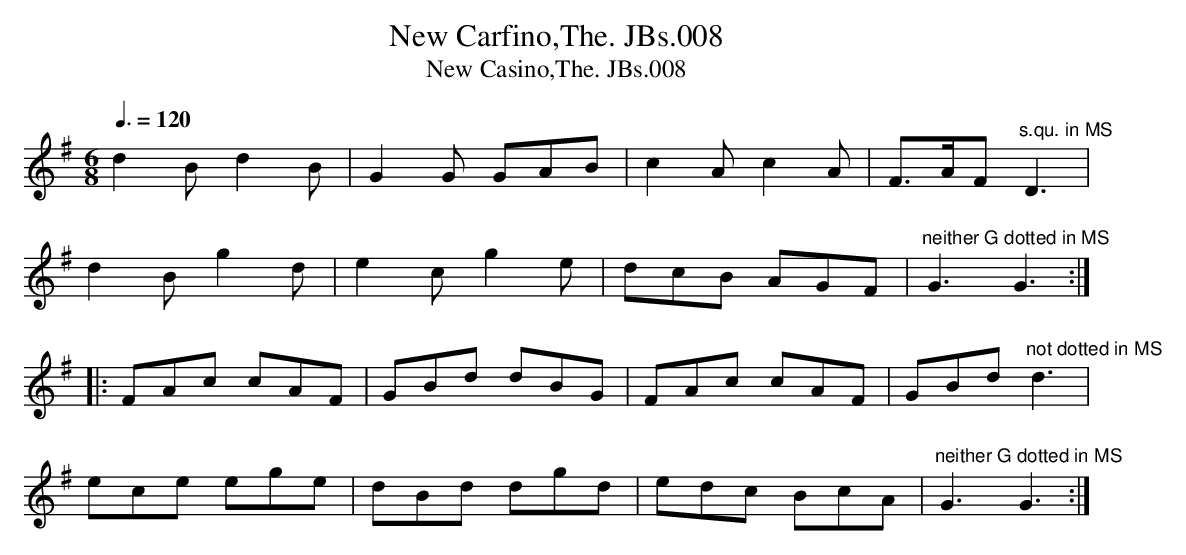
X:1
T:New Carfino,The. JBs.008
T:New Casino,The. JBs.008
M:6/8
L:1/8
Q:3/8=120
K:G major
d2Bd2B|G2G GAB|c2Ac2A|F>AF "s.qu. in MS"D3|!
d2Bg2d|e2cg2e|dcB AGF|"neither G dotted in MS"G3G3::!
FAc cAF|GBd dBG|FAc cAF|GBd"not dotted in MS" d3|!
ece ege|dBd dgd|edc BcA|"neither G dotted in MS"G3G3:|
